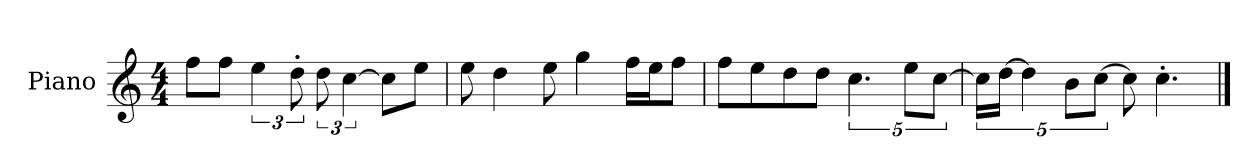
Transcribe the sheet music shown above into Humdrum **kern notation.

**kern
*part1
*staff1
*I"Piano
*I'P-no
*clefG2
*k[]
*M4/4
*MM90
=1
8ff\L
8ff\J
6ee\
12dd'\
12dd\
[6cc\
8cc\L]
8ee\J
=2
8ee\
4dd\
8ee\
4gg\
16ff\LL
16ee\J
8ff\J
=3
8ff\L
8ee\
8dd\
8dd\J
5.cc\
10ee\L
[10cc\J
=4
20cc\LL]
[20dd\JJ
5dd\]
10b\L
[10cc\J
8cc\]
4.cc'\
==
*-
